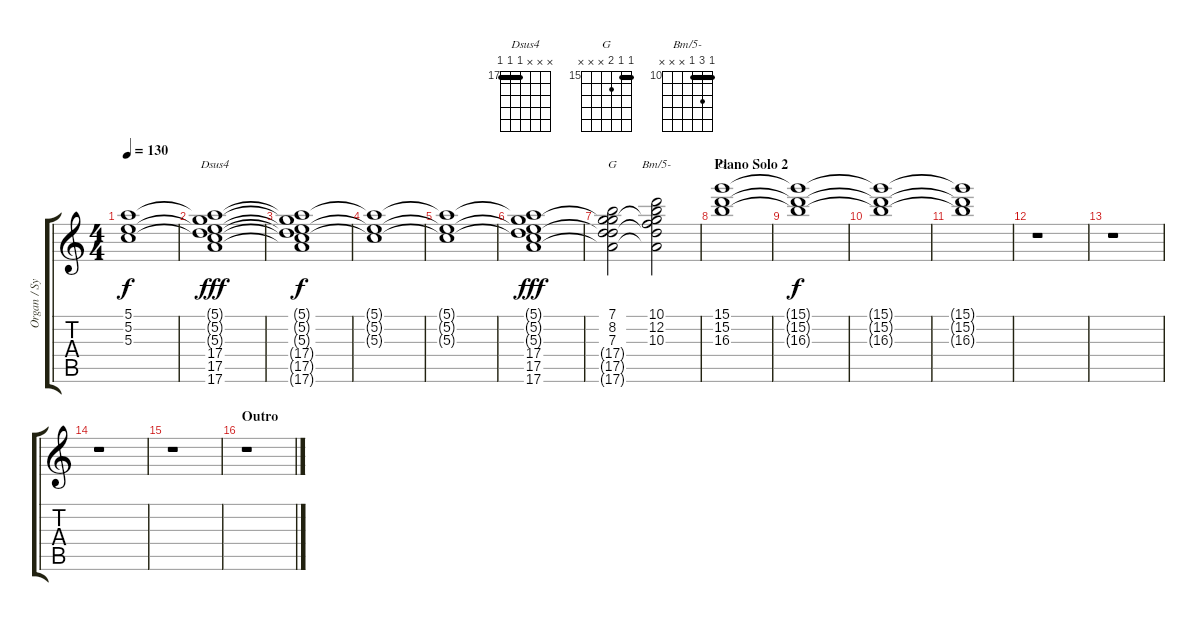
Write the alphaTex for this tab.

\track ("Organ / Synth" "Organ / Sy") {instrument drawbarorgan}
\staff {score tabs}
\tuning (E5 B4 G4 D4 A3 E3) {hide}
\chord ("Dsus4" x x x 17 17 17) {firstfret 17 barre 17}
\chord ("G" 7 8 7 x x x) {firstfret 7 barre 7}
\chord ("Bm/5-" 10 12 10 x x x) {firstfret 10 barre 10}
\chord ("G" 15 15 16 x x x) {firstfret 15 barre 15}
\ts (4 4)
\tempo 130
\clef g2
\ks c
(5.1{t} 5.2{t} 5.3{t}).1{dy f} |
(5.1{t} 5.2{t} 5.3{t} 17.4 17.5 17.6).1{ch "Dsus4" dy fff} |
(5.1{t} 5.2{t} 5.3{t} 17.4{t} 17.5{t} 17.6{t}).1{dy f} |
(5.1{t} 5.2{t} 5.3{t}).1 |
(5.1{t} 5.2{t} 5.3{t}).1 |
(5.1{t} 5.2{t} 5.3{t} 17.4 17.5 17.6).1{dy fff} |
(7.1 8.2 7.3 17.4{t} 17.5{t} 17.6{t}).2{ch "G" volume 14} (10.1 12.2 10.3 17.4{t} 17.5{t} 17.6{t}).2{ch "Bm/5-"} |
\section ("" "Piano Solo 2")
(15.1 15.2 16.3).1{ch "G" volume 0} |
(15.1{t} 15.2{t} 16.3{t}).1{dy f} |
(15.1{t} 15.2{t} 16.3{t}).1 |
(15.1{t} 15.2{t} 16.3{t}).1 |
r.1 |
r.1 |
r.1 |
r.1 |
\section ("" "Outro")
r.1
